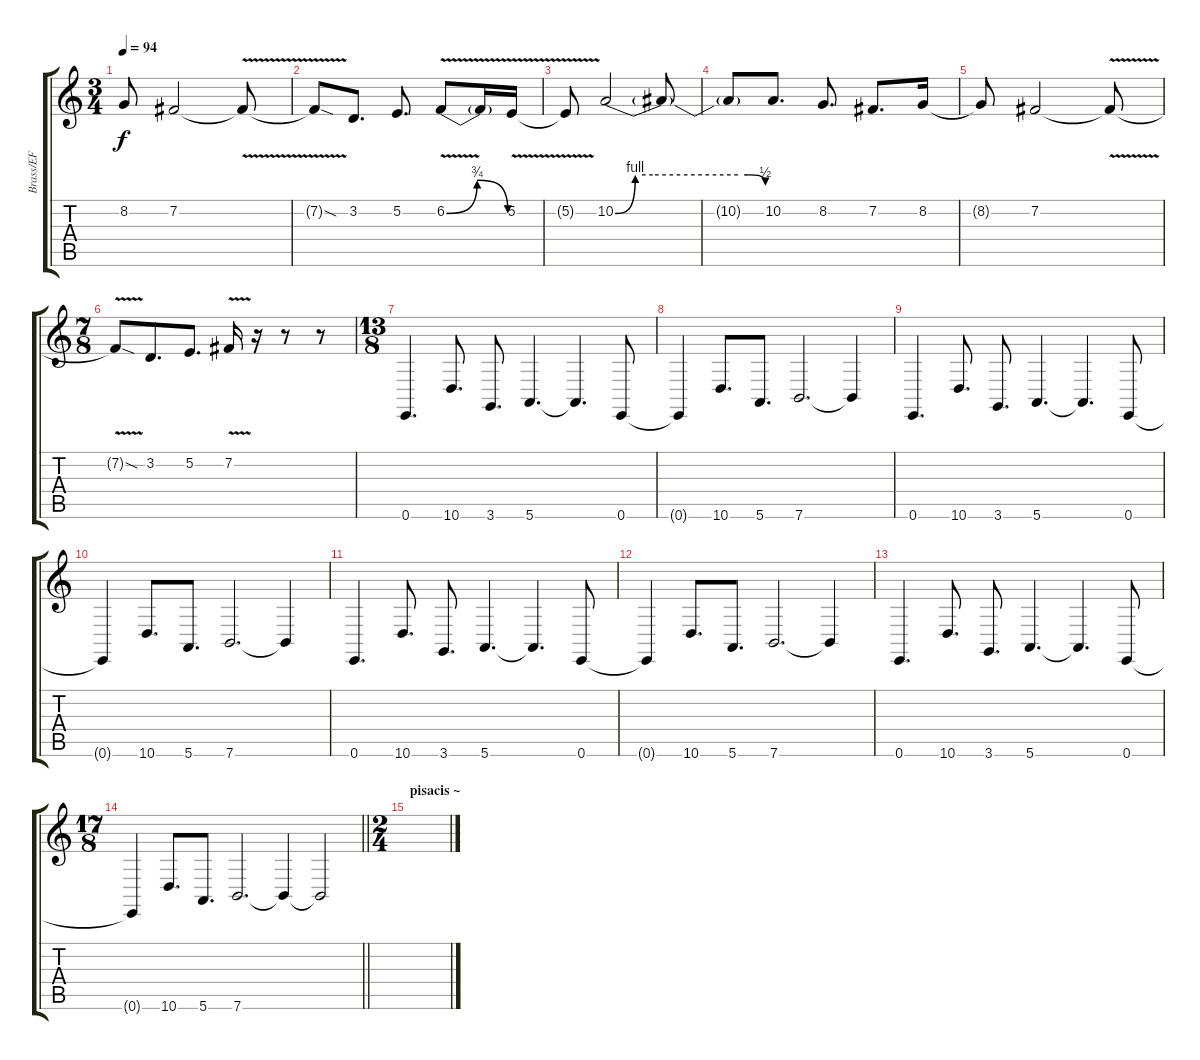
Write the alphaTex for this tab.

\track ("Brass/EF" "Brass/EF") {instrument synthvoice}
\staff {score tabs}
\tuning (E4 B3 G3 D3 A2 E2) {hide}
\ts (3 4)
\tempo 94
\clef g2
\ks c
8.2{t}.8{dy f} 7.2.2 7.2{v t}.8 |
7.2{sod t}.8 3.2.8{d} 5.2.8{d} 6.2{be (bendrelease 0 0 15 3 35 3 60 0) v}.8 6.2{t}.16 5.2{v}.16 |
5.2{t}.8 10.2{be (custom 0 0 8 4 15 4 49 4 53 4 60 2)}.2{volume 12 instrument pad3polysynth} 10.2{t}.8 |
10.2{t}.8 10.2.8{d} 8.2.8{d} 7.2.8{d} 8.2.16 |
8.2{t}.8 7.2.2 7.2{v t}.8 |
\ts (7 8)
7.2{sod t}.8 3.2.8{d} 5.2.8{d} 7.2{v}.16 r.16 r.8 r.8 |
\ts (13 8)
0.6.4{d volume 10 instrument pad3polysynth} 10.6.8{d} 3.6.8{d} 5.6.4{d} 5.6{t}.4{d} 0.6.8 |
0.6{t}.4 10.6.8{d} 5.6.8{d} 7.6.2{d} 7.6{t}.4 |
0.6.4{d} 10.6.8{d} 3.6.8{d} 5.6.4{d} 5.6{t}.4{d} 0.6.8 |
0.6{t}.4 10.6.8{d} 5.6.8{d} 7.6.2{d} 7.6{t}.4 |
0.6.4{d} 10.6.8{d} 3.6.8{d} 5.6.4{d} 5.6{t}.4{d} 0.6.8 |
0.6{t}.4 10.6.8{d} 5.6.8{d} 7.6.2{d} 7.6{t}.4 |
0.6.4{d} 10.6.8{d} 3.6.8{d} 5.6.4{d} 5.6{t}.4{d} 0.6.8 |
\ts (17 8)
\barLineRight lightlight
0.6{t}.4 10.6.8{d} 5.6.8{d} 7.6.2{d} 7.6{t}.4 7.6{t}.2 |
\ts (2 4)
\section ("" "pisacis ~")
